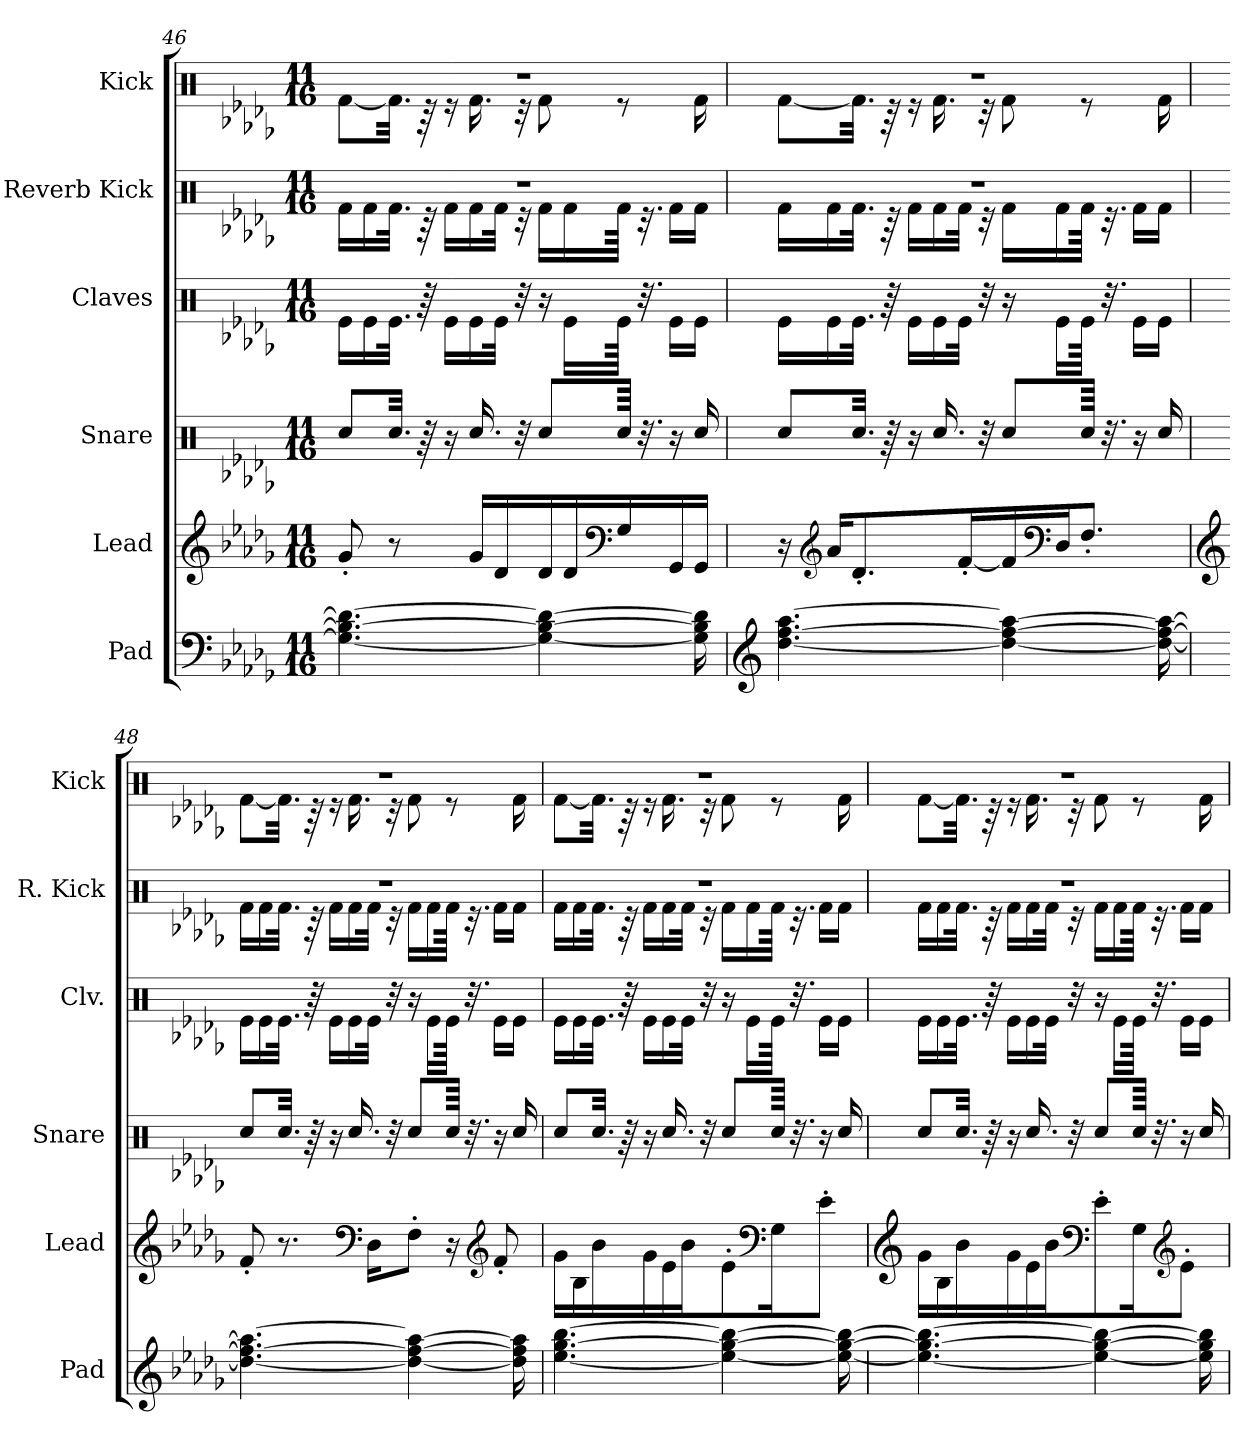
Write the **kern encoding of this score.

**kern	**kern	**kern	**kern	**kern	**kern
*part6	*part5	*part4	*part3	*part2	*part1
*staff6	*staff5	*staff4	*staff3	*staff2	*staff1
*I"Pad	*I"Lead	*I"Snare	*I"Claves	*I"Reverb Kick	*I"Kick
*I'Pad	*I'Lead	*I'Snare	*I'Clv.	*I'R. Kick	*I'Kick
*clefF4	*clefG2	*clefX	*clefX	*clefX	*clefX
*k[b-e-a-d-g-]	*k[b-e-a-d-g-]	*k[b-e-a-d-g-]	*k[b-e-a-d-g-]	*k[b-e-a-d-g-]	*k[b-e-a-d-g-]
*M11/16	*M11/16	*M11/16	*M11/16	*M11/16	*M11/16
=46	=46	=46	=46	=46	=46
*	*	*	*	*^	*^
4.G-\_ 4.B-\_ 4.d-\_	8g-'/	8Rcc/L	16Re\LL	16%11r	16Rf\LL	16%11r	[8Rf\L
.	.	.	16Re\	.	16Rf\	.	.
.	8r	32.Rcc/Jkk	32.Re\JJk	.	32.Rf\JJk	.	32.Rf\Jkk]
.	.	64r	64r	.	64r	.	64r
.	.	16r	16Re\LL	.	16Rf\LL	.	16r
.	16g-/LL	16.Rcc/	16Re\	.	16Rf\	.	16.Rf\
.	16d-/	.	32Re\JJk	.	32Rf\JJk	.	.
.	.	32r	32r	.	32r	.	32r
4G-\_ 4B-\_ 4d-\_	16d-/	8Rcc/L	16r	.	16Rf\LL	.	8Rf\
.	16d-/	.	16Re\LL	.	16Rf\	.	.
*	*clefF4	*	*	*	*	*	*
.	16G-/	64Rcc/Jkkk	64Re\JJkk	.	64Rf\JJkk	.	8r
.	.	32.r	32.r	.	32.r	.	.
.	16GG-/	16r	16Re\LL	.	16Rf\LL	.	.
16G-\] 16B-\] 16d-\]	16GG-/JJ	16Rcc/	16Re\JJ	.	16Rf\JJ	.	16Rf\
!!LO:LB:g=z	!!
=47	=47	=47	=47	=47	=47	=47	=47
*clefG2	*	*	*	*	*	*	*
[4.dd-\ [4.ff\ [4.aa-\	16r	8Rcc/L	16Re\LL	16%11r	16Rf\LL	16%11r	[8Rf\L
*	*clefG2	*	*	*	*	*	*
.	16a-/KL	.	16Re\	.	16Rf\	.	.
.	8.d-'/	32.Rcc/Jkk	32.Re\JJk	.	32.Rf\JJk	.	32.Rf\Jkk]
.	.	64r	64r	.	64r	.	64r
.	.	16r	16Re\LL	.	16Rf\LL	.	16r
.	.	16.Rcc/	16Re\	.	16Rf\	.	16.Rf\
.	[16f'/L	.	32Re\JJk	.	32Rf\JJk	.	.
.	.	32r	32r	.	32r	.	32r
4dd-\_ 4ff\_ 4aa-\_	16f/]	8Rcc/L	16r	.	16Rf\LL	.	8Rf\
*	*clefF4	*	*	*	*	*	*
.	16D-/J	.	16Re\LL	.	16Rf\	.	.
.	8.F'/J	64Rcc/Jkkk	64Re\JJkk	.	64Rf\JJkk	.	8r
.	.	32.r	32.r	.	32.r	.	.
.	.	16r	16Re\LL	.	16Rf\LL	.	.
16dd-\_ 16ff\_ 16aa-\_	.	16Rcc/	16Re\JJ	.	16Rf\JJ	.	16Rf\
=48	=48	=48	=48	=48	=48	=48	=48
*	*clefG2	*	*	*	*	*	*
4.dd-\_ 4.ff\_ 4.aa-\_	8f'/	8Rcc/L	16Re\LL	16%11r	16Rf\LL	16%11r	[8Rf\L
.	.	.	16Re\	.	16Rf\	.	.
.	8.r	32.Rcc/Jkk	32.Re\JJk	.	32.Rf\JJk	.	32.Rf\Jkk]
.	.	64r	64r	.	64r	.	64r
.	.	16r	16Re\LL	.	16Rf\LL	.	16r
.	.	16.Rcc/	16Re\	.	16Rf\	.	16.Rf\
*	*clefF4	*	*	*	*	*	*
.	16D-\KL	.	32Re\JJk	.	32Rf\JJk	.	.
.	.	32r	32r	.	32r	.	32r
4dd-\_ 4ff\_ 4aa-\_	8F'\J	8Rcc/L	16r	.	16Rf\LL	.	8Rf\
.	.	.	16Re\LL	.	16Rf\	.	.
.	16r	64Rcc/Jkkk	64Re\JJkk	.	64Rf\JJkk	.	8r
.	.	32.r	32.r	.	32.r	.	.
*	*clefG2	*	*	*	*	*	*
.	8f'/	16r	16Re\LL	.	16Rf\LL	.	.
16dd-\] 16ff\] 16aa-\]	.	16Rcc/	16Re\JJ	.	16Rf\JJ	.	16Rf\
!!LO:PB:g=z	!!
=49	=49	=49	=49	=49	=49	=49	=49
[4.ee-\ [4.gg-\ [4.bb-\	16g-\LL	8Rcc/L	16Re\LL	16%11r	16Rf\LL	16%11r	[8Rf\L
.	16B-\	.	16Re\	.	16Rf\	.	.
.	16b-\	32.Rcc/Jkk	32.Re\JJk	.	32.Rf\JJk	.	32.Rf\Jkk]
.	.	64r	64r	.	64r	.	64r
.	16g-\	16r	16Re\LL	.	16Rf\LL	.	16r
.	16e-\	16.Rcc/	16Re\	.	16Rf\	.	16.Rf\
.	16b-\J	.	32Re\JJk	.	32Rf\JJk	.	.
.	.	32r	32r	.	32r	.	32r
4ee-\_ 4gg-\_ 4bb-\_	8e-'\	8Rcc/L	16r	.	16Rf\LL	.	8Rf\
.	.	.	16Re\LL	.	16Rf\	.	.
*	*clefF4	*	*	*	*	*	*
.	16G-\K	64Rcc/Jkkk	64Re\JJkk	.	64Rf\JJkk	.	8r
.	.	32.r	32.r	.	32.r	.	.
.	8e-'\J	16r	16Re\LL	.	16Rf\LL	.	.
16ee-\_ 16gg-\_ 16bb-\_	.	16Rcc/	16Re\JJ	.	16Rf\JJ	.	16Rf\
=50	=50	=50	=50	=50	=50	=50	=50
*	*clefG2	*	*	*	*	*	*
4.ee-\_ 4.gg-\_ 4.bb-\_	16g-\LL	8Rcc/L	16Re\LL	16%11r	16Rf\LL	16%11r	[8Rf\L
.	16B-\	.	16Re\	.	16Rf\	.	.
.	16b-\	32.Rcc/Jkk	32.Re\JJk	.	32.Rf\JJk	.	32.Rf\Jkk]
.	.	64r	64r	.	64r	.	64r
.	16g-\	16r	16Re\LL	.	16Rf\LL	.	16r
.	16e-\	16.Rcc/	16Re\	.	16Rf\	.	16.Rf\
.	16b-\J	.	32Re\JJk	.	32Rf\JJk	.	.
.	.	32r	32r	.	32r	.	32r
*	*clefF4	*	*	*	*	*	*
4ee-\_ 4gg-\_ 4bb-\_	8e-'\	8Rcc/L	16r	.	16Rf\LL	.	8Rf\
.	.	.	16Re\LL	.	16Rf\	.	.
.	16G-\K	64Rcc/Jkkk	64Re\JJkk	.	64Rf\JJkk	.	8r
.	.	32.r	32.r	.	32.r	.	.
*	*clefG2	*	*	*	*	*	*
.	8e-'\J	16r	16Re\LL	.	16Rf\LL	.	.
16ee-\] 16gg-\] 16bb-\]	.	16Rcc/	16Re\JJ	.	16Rf\JJ	.	16Rf\
*	*	*	*	*v	*v	*	*
*	*	*	*	*	*v	*v
=	=	=	=	=	=
*-	*-	*-	*-	*-	*-
